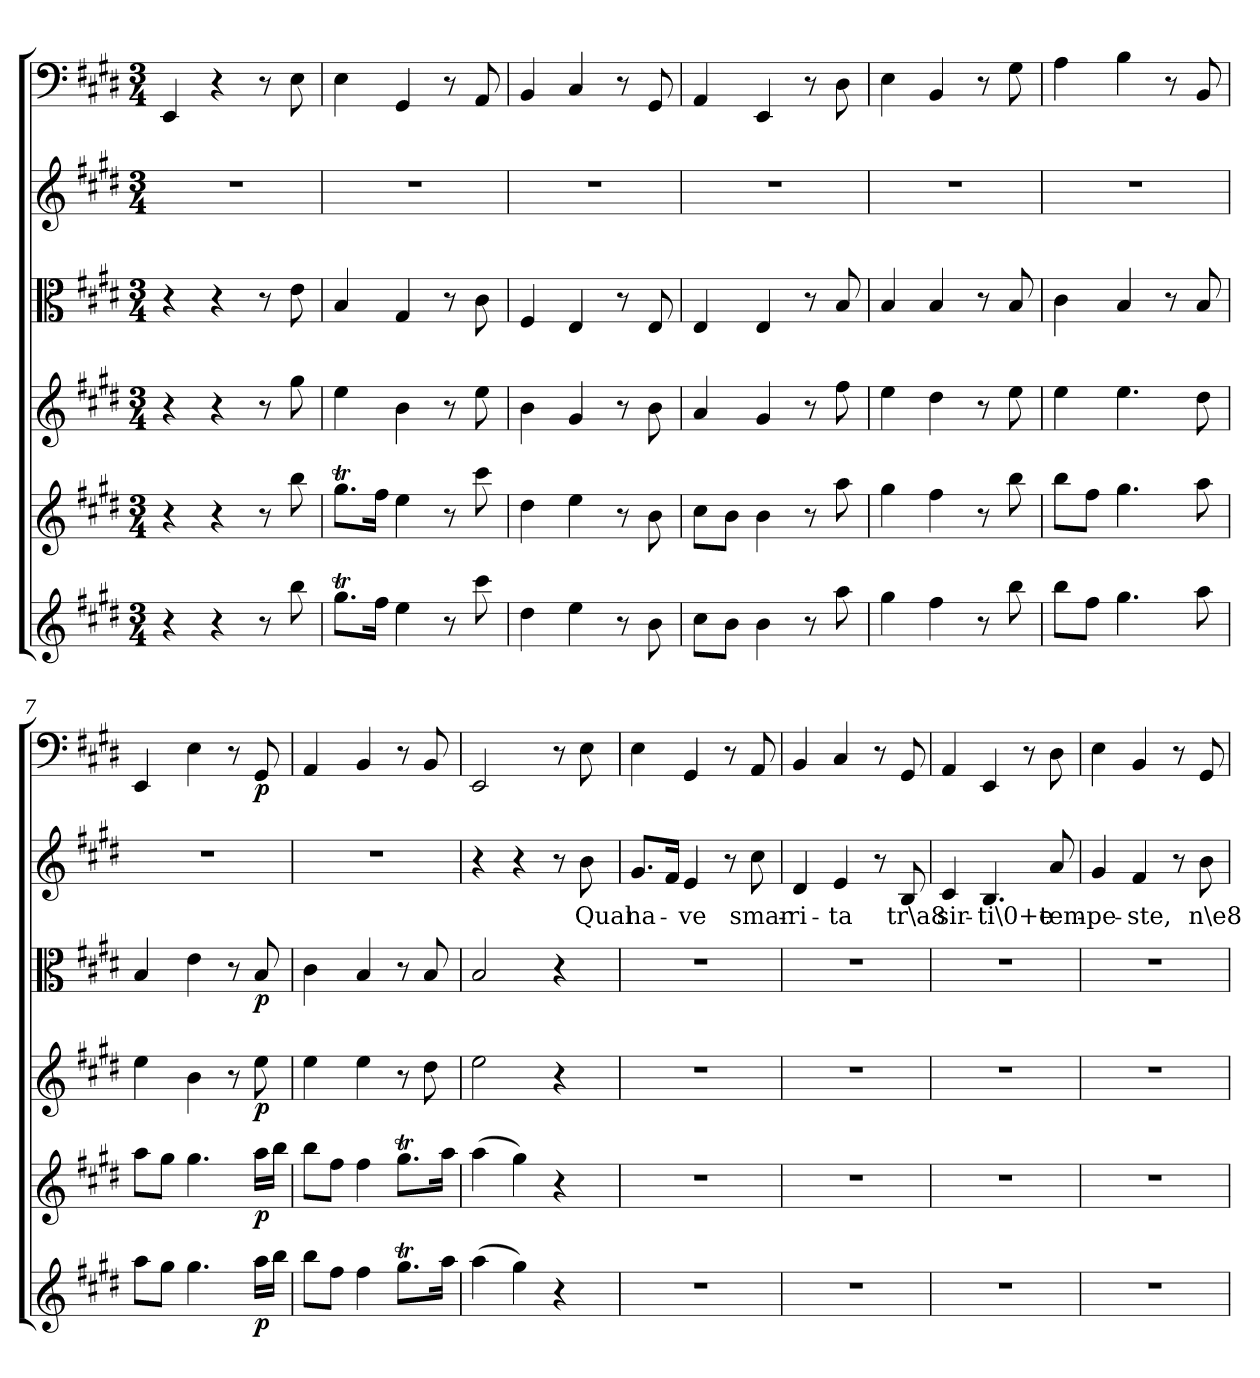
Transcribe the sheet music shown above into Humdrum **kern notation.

**kern	**dynam	**kern	**dynam	**kern	**dynam	**kern	**dynam	**kern	**text	**kern	**dynam
*part6	*part6	*part5	*part5	*part4	*part4	*part3	*part3	*part2	*part2	*part1	*part1
*staff6	*staff6	*staff5	*staff5	*staff4	*staff4	*staff3	*staff3	*staff2	*staff2	*staff1	*staff1
*clefG2	*	*clefG2	*	*clefG2	*	*clefC3	*	*clefG2	*	*clefF4	*
*k[f#c#g#d#]	*	*k[f#c#g#d#]	*	*k[f#c#g#d#]	*	*k[f#c#g#d#]	*	*k[f#c#g#d#]	*	*k[f#c#g#d#]	*
*E:	*	*E:	*	*E:	*	*E:	*	*E:	*	*E:	*
*M3/4	*	*M3/4	*	*M3/4	*	*M3/4	*	*M3/4	*	*M3/4	*
=1	=1	=1	=1	=1	=1	=1	=1	=1	=1	=1	=1
4r	.	4r	.	4r	.	4r	.	2.r	.	4EE/	.
4r	.	4r	.	4r	.	4r	.	.	.	4r	.
8r	.	8r	.	8r	.	8r	.	.	.	8r	.
8bb\	.	8bb\	.	8gg#\	.	8e\	.	.	.	8E\	.
=2	=2	=2	=2	=2	=2	=2	=2	=2	=2	=2	=2
8.gg#t\L	.	8.gg#t\L	.	4ee\	.	4B/	.	2.r	.	4E\	.
16ff#\Jk	.	16ff#\Jk	.	.	.	.	.	.	.	.	.
4ee\	.	4ee\	.	4b\	.	4G#/	.	.	.	4GG#/	.
8r	.	8r	.	8r	.	8r	.	.	.	8r	.
8ccc#\	.	8ccc#\	.	8ee\	.	8c#\	.	.	.	8AA/	.
=3	=3	=3	=3	=3	=3	=3	=3	=3	=3	=3	=3
4dd#\	.	4dd#\	.	4b\	.	4F#/	.	2.r	.	4BB/	.
4ee\	.	4ee\	.	4g#/	.	4E/	.	.	.	4C#/	.
8r	.	8r	.	8r	.	8r	.	.	.	8r	.
8b\	.	8b\	.	8b\	.	8E/	.	.	.	8GG#/	.
=4	=4	=4	=4	=4	=4	=4	=4	=4	=4	=4	=4
8cc#\L	.	8cc#\L	.	4a/	.	4E/	.	2.r	.	4AA/	.
8b\J	.	8b\J	.	.	.	.	.	.	.	.	.
4b\	.	4b\	.	4g#/	.	4E/	.	.	.	4EE/	.
8r	.	8r	.	8r	.	8r	.	.	.	8r	.
8aa\	.	8aa\	.	8ff#\	.	8B/	.	.	.	8D#\	.
=5	=5	=5	=5	=5	=5	=5	=5	=5	=5	=5	=5
4gg#\	.	4gg#\	.	4ee\	.	4B/	.	2.r	.	4E\	.
4ff#\	.	4ff#\	.	4dd#\	.	4B/	.	.	.	4BB/	.
8r	.	8r	.	8r	.	8r	.	.	.	8r	.
8bb\	.	8bb\	.	8ee\	.	8B/	.	.	.	8G#\	.
=6	=6	=6	=6	=6	=6	=6	=6	=6	=6	=6	=6
8bb\L	.	8bb\L	.	4ee\	.	4c#\	.	2.r	.	4A\	.
8ff#\J	.	8ff#\J	.	.	.	.	.	.	.	.	.
4.gg#\	.	4.gg#\	.	4.ee\	.	4B/	.	.	.	4B\	.
.	.	.	.	.	.	8r	.	.	.	8r	.
8aa\	.	8aa\	.	8dd#\	.	8B/	.	.	.	8BB/	.
=7	=7	=7	=7	=7	=7	=7	=7	=7	=7	=7	=7
8aa\L	.	8aa\L	.	4ee\	.	4B/	.	2.r	.	4EE/	.
8gg#\J	.	8gg#\J	.	.	.	.	.	.	.	.	.
4.gg#\	.	4.gg#\	.	4b\	.	4e\	.	.	.	4E\	.
.	.	.	.	8r	.	8r	.	.	.	8r	.
16aa\LL	p	16aa\LL	p	8ee\	p	8B/	p	.	.	8GG#/	p
16bb\JJ	.	16bb\JJ	.	.	.	.	.	.	.	.	.
=8	=8	=8	=8	=8	=8	=8	=8	=8	=8	=8	=8
8bb\L	.	8bb\L	.	4ee\	.	4c#\	.	2.r	.	4AA/	.
8ff#\J	.	8ff#\J	.	.	.	.	.	.	.	.	.
4ff#\	.	4ff#\	.	4ee\	.	4B/	.	.	.	4BB/	.
8.gg#t\L	.	8.gg#t\L	.	8r	.	8r	.	.	.	8r	.
.	.	.	.	8dd#\	.	8B/	.	.	.	8BB/	.
16aa\Jk	.	16aa\Jk	.	.	.	.	.	.	.	.	.
=9	=9	=9	=9	=9	=9	=9	=9	=9	=9	=9	=9
(4aa\	.	(4aa\	.	2ee\	.	2B/	.	4r	.	2EE/	.
4gg#\)	.	4gg#\)	.	.	.	.	.	4r	.	.	.
4r	.	4r	.	4r	.	4r	.	8r	.	8r	.
.	.	.	.	.	.	.	.	8b\	Qual	8E\	.
=10	=10	=10	=10	=10	=10	=10	=10	=10	=10	=10	=10
2.r	.	2.r	.	2.r	.	2.r	.	8.g#/L	na-	4E\	.
.	.	.	.	.	.	.	.	16f#/Jk	.	.	.
.	.	.	.	.	.	.	.	4e/	-ve	4GG#/	.
.	.	.	.	.	.	.	.	8r	.	8r	.
.	.	.	.	.	.	.	.	8cc#\	smar-	8AA/	.
=11	=11	=11	=11	=11	=11	=11	=11	=11	=11	=11	=11
2.r	.	2.r	.	2.r	.	2.r	.	4d#/	-ri-	4BB/	.
.	.	.	.	.	.	.	.	4e/	-ta	4C#/	.
.	.	.	.	.	.	.	.	8r	.	8r	.
.	.	.	.	.	.	.	.	8B/	tr\a8	8GG#/	.
=12	=12	=12	=12	=12	=12	=12	=12	=12	=12	=12	=12
2.r	.	2.r	.	2.r	.	2.r	.	4c#/	sir-	4AA/	.
.	.	.	.	.	.	.	.	4.B/	-ti\0+e	4EE/	.
.	.	.	.	.	.	.	.	.	.	8r	.
.	.	.	.	.	.	.	.	8a/	tem-	8D#\	.
=13	=13	=13	=13	=13	=13	=13	=13	=13	=13	=13	=13
2.r	.	2.r	.	2.r	.	2.r	.	4g#/	-pe-	4E\	.
.	.	.	.	.	.	.	.	4f#/	-ste,	4BB/	.
.	.	.	.	.	.	.	.	8r	.	8r	.
.	.	.	.	.	.	.	.	8b\	n\e8	8GG#/	.
=	=	=	=	=	=	=	=	=	=	=	=
*-	*-	*-	*-	*-	*-	*-	*-	*-	*-	*-	*-
